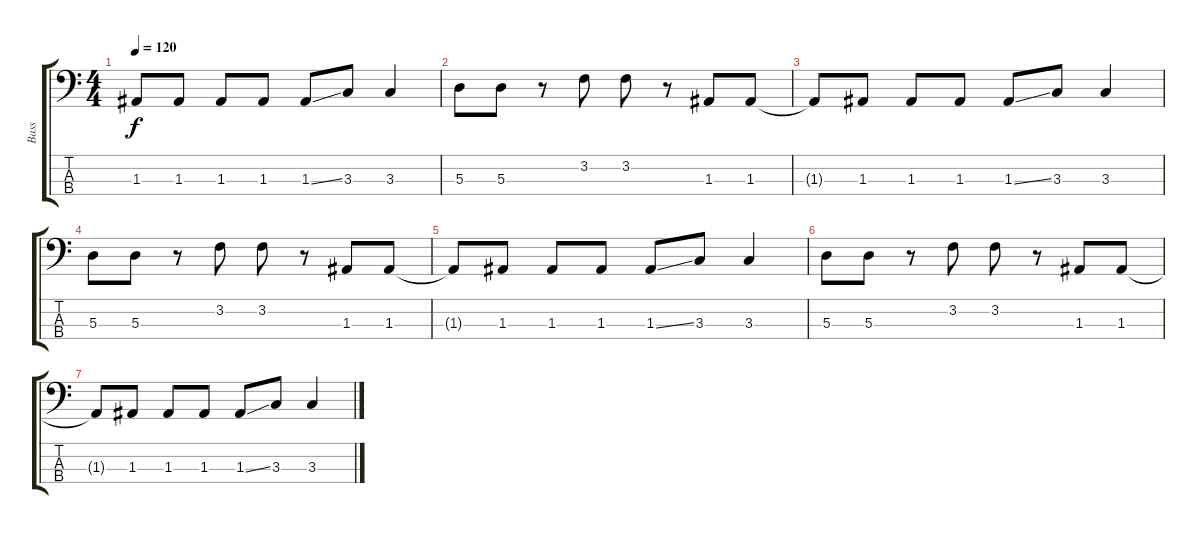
\track ("Bass" "Bass") {instrument electricbasspick}
\staff {score tabs}
\tuning (G2 D2 A1 E1) {hide}
\ts (4 4)
\tempo 120
\clef f4
\ks c
1.3{t}.8{dy f} 1.3.8 1.3.8 1.3.8 1.3{ss}.8 3.3.8 3.3.4 |
5.3.8 5.3.8 r.8 3.2.8 3.2.8 r.8 1.3.8 1.3.8 |
1.3{t}.8 1.3.8 1.3.8 1.3.8 1.3{ss}.8 3.3.8 3.3.4 |
5.3.8 5.3.8 r.8 3.2.8 3.2.8 r.8 1.3.8 1.3.8 |
1.3{t}.8 1.3.8 1.3.8 1.3.8 1.3{ss}.8 3.3.8 3.3.4 |
5.3.8 5.3.8 r.8 3.2.8 3.2.8 r.8 1.3.8 1.3.8 |
1.3{t}.8 1.3.8 1.3.8 1.3.8 1.3{ss}.8 3.3.8 3.3.4
